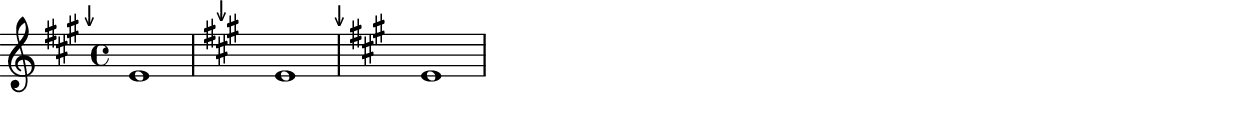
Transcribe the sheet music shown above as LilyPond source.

%% Generated by lilypond-book.py
%% Options: [exampleindent=10.16\mm,fragment,indent=0\mm,line-width=160\mm,quote,relative=1]
\include "lilypond-book-preamble.ly"


% ****************************************************************
% Start cut-&-pastable-section
% ****************************************************************



\paper {
  indent = 0\mm
  line-width = 160\mm
  % offset the left padding, also add 1mm as lilypond creates cropped
  % images with a little space on the right
  line-width = #(- line-width (* mm  3.000000) (* mm 1))
  line-width = 160\mm - 2.0 * 10.16\mm
  % offset the left padding, also add 1mm as lilypond creates cropped
  % images with a little space on the right
  line-width = #(- line-width (* mm  3.000000) (* mm 1))
}

\layout {
  
}



\relative c'
{


% ****************************************************************
% ly snippet contents follows:
% ****************************************************************
\sourcefileline 4034
% The RehearsalMark will be aligned with the right edge of the Key Signature
\override Score.RehearsalMark.break-align-symbols = #'(key-signature)
\key a \major
\clef treble
\time 4/4
\mark "↓"
e1
% The RehearsalMark will be centered above the Key Signature
\once \override Score.KeySignature.break-align-anchor-alignment = #CENTER
\mark "↓"
\key a \major
e1
% The RehearsalMark will be aligned with the left edge of the Key Signature
\once \override Score.KeySignature.break-align-anchor-alignment = #LEFT
\key a \major
\mark "↓"
e1



% ****************************************************************
% end ly snippet
% ****************************************************************
}
